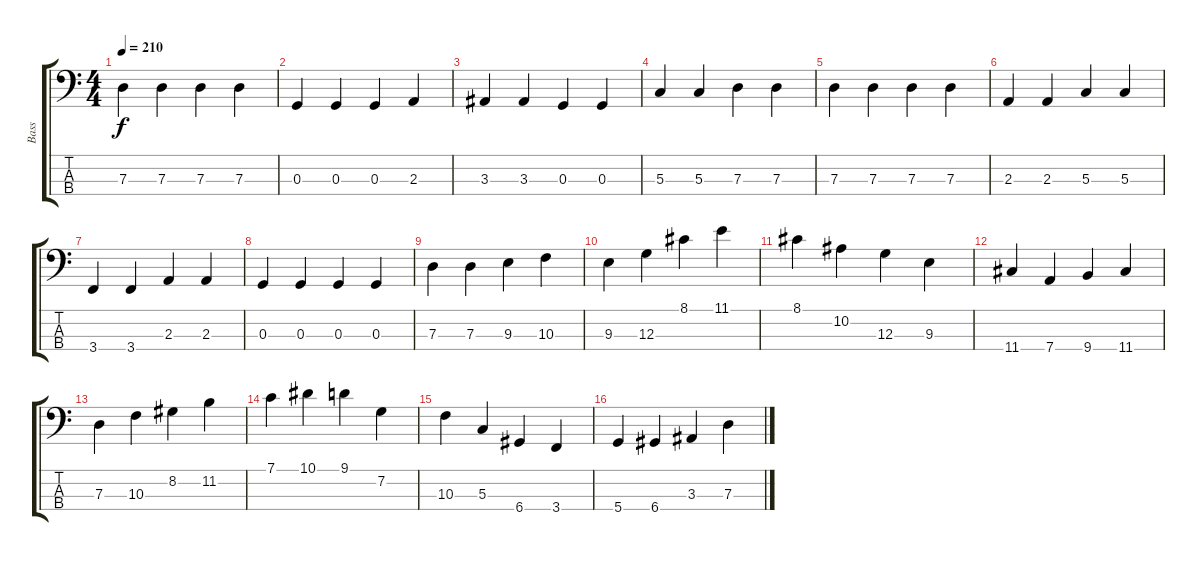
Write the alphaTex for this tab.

\track ("Bass" "Bass") {instrument electricbasspick}
\staff {score tabs}
\tuning (F2 C2 G1 D1) {hide}
\ts (4 4)
\tempo 210
\clef f4
\ks c
7.3.4{dy f} 7.3.4 7.3.4 7.3.4 |
0.3.4 0.3.4 0.3.4 2.3.4 |
3.3.4 3.3.4 0.3.4 0.3.4 |
5.3.4 5.3.4 7.3.4 7.3.4 |
7.3.4 7.3.4 7.3.4 7.3.4 |
2.3.4 2.3.4 5.3.4 5.3.4 |
3.4.4 3.4.4 2.3.4 2.3.4 |
0.3.4 0.3.4 0.3.4 0.3.4 |
7.3.4 7.3.4 9.3.4 10.3.4 |
9.3.4 12.3.4 8.1.4 11.1.4 |
8.1.4 10.2.4 12.3.4 9.3.4 |
11.4.4 7.4.4 9.4.4 11.4.4 |
7.3.4 10.3.4 8.2.4 11.2.4 |
7.1.4 10.1.4 9.1.4 7.2.4 |
10.3.4 5.3.4 6.4.4 3.4.4 |
5.4.4 6.4.4 3.3.4 7.3.4
